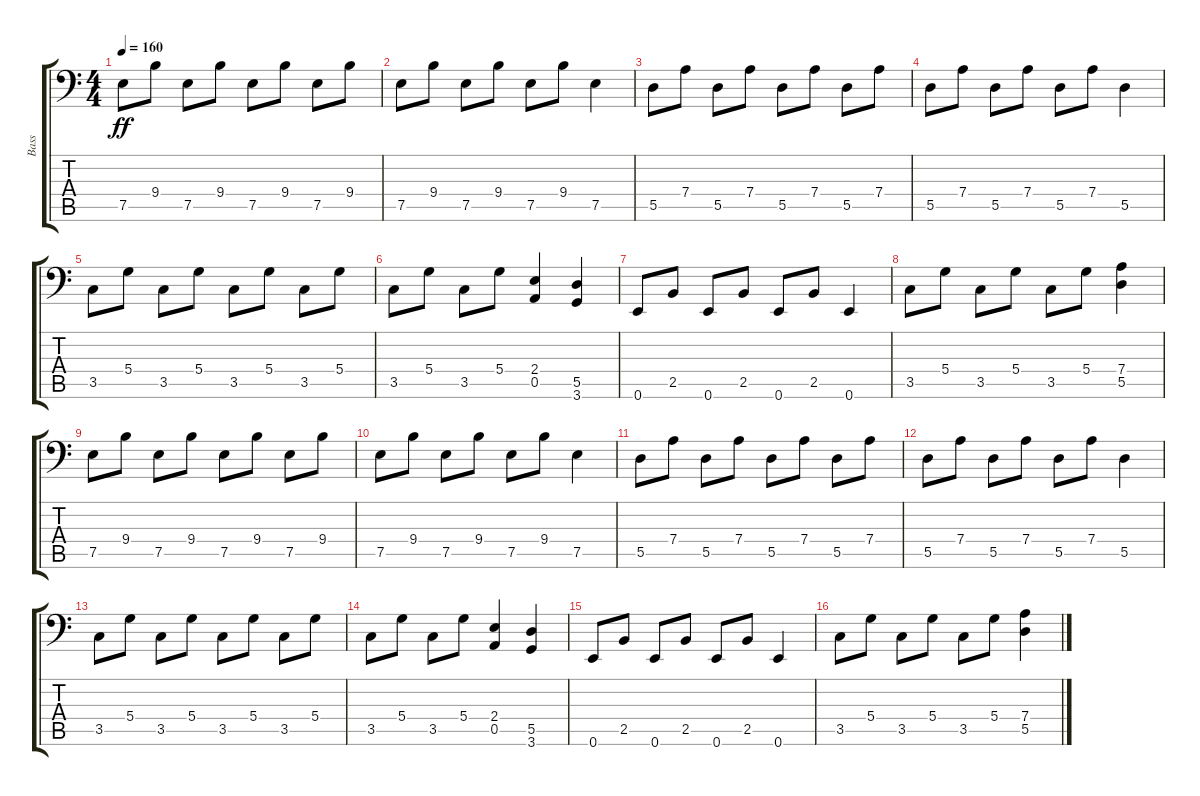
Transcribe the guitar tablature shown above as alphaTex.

\track ("Bass" "Bass") {instrument electricbassfinger}
\staff {score tabs}
\tuning (E3 B2 G2 D2 A1 E1) {hide}
\ts (4 4)
\tempo 160
\clef f4
\ks c
7.5.8{dy ff} 9.4.8 7.5.8 9.4.8 7.5.8 9.4.8 7.5.8 9.4.8 |
7.5.8 9.4.8 7.5.8 9.4.8 7.5.8 9.4.8 7.5.4 |
5.5.8 7.4.8 5.5.8 7.4.8 5.5.8 7.4.8 5.5.8 7.4.8 |
5.5.8 7.4.8 5.5.8 7.4.8 5.5.8 7.4.8 5.5.4 |
3.5.8 5.4.8 3.5.8 5.4.8 3.5.8 5.4.8 3.5.8 5.4.8 |
3.5.8 5.4.8 3.5.8 5.4.8 (2.4 0.5).4 (5.5 3.6).4 |
0.6.8 2.5.8 0.6.8 2.5.8 0.6.8 2.5.8 0.6.4 |
3.5.8 5.4.8 3.5.8 5.4.8 3.5.8 5.4.8 (7.4 5.5).4 |
7.5.8 9.4.8 7.5.8 9.4.8 7.5.8 9.4.8 7.5.8 9.4.8 |
7.5.8 9.4.8 7.5.8 9.4.8 7.5.8 9.4.8 7.5.4 |
5.5.8 7.4.8 5.5.8 7.4.8 5.5.8 7.4.8 5.5.8 7.4.8 |
5.5.8 7.4.8 5.5.8 7.4.8 5.5.8 7.4.8 5.5.4 |
3.5.8 5.4.8 3.5.8 5.4.8 3.5.8 5.4.8 3.5.8 5.4.8 |
3.5.8 5.4.8 3.5.8 5.4.8 (2.4 0.5).4 (5.5 3.6).4 |
0.6.8 2.5.8 0.6.8 2.5.8 0.6.8 2.5.8 0.6.4 |
3.5.8 5.4.8 3.5.8 5.4.8 3.5.8 5.4.8 (7.4 5.5).4
